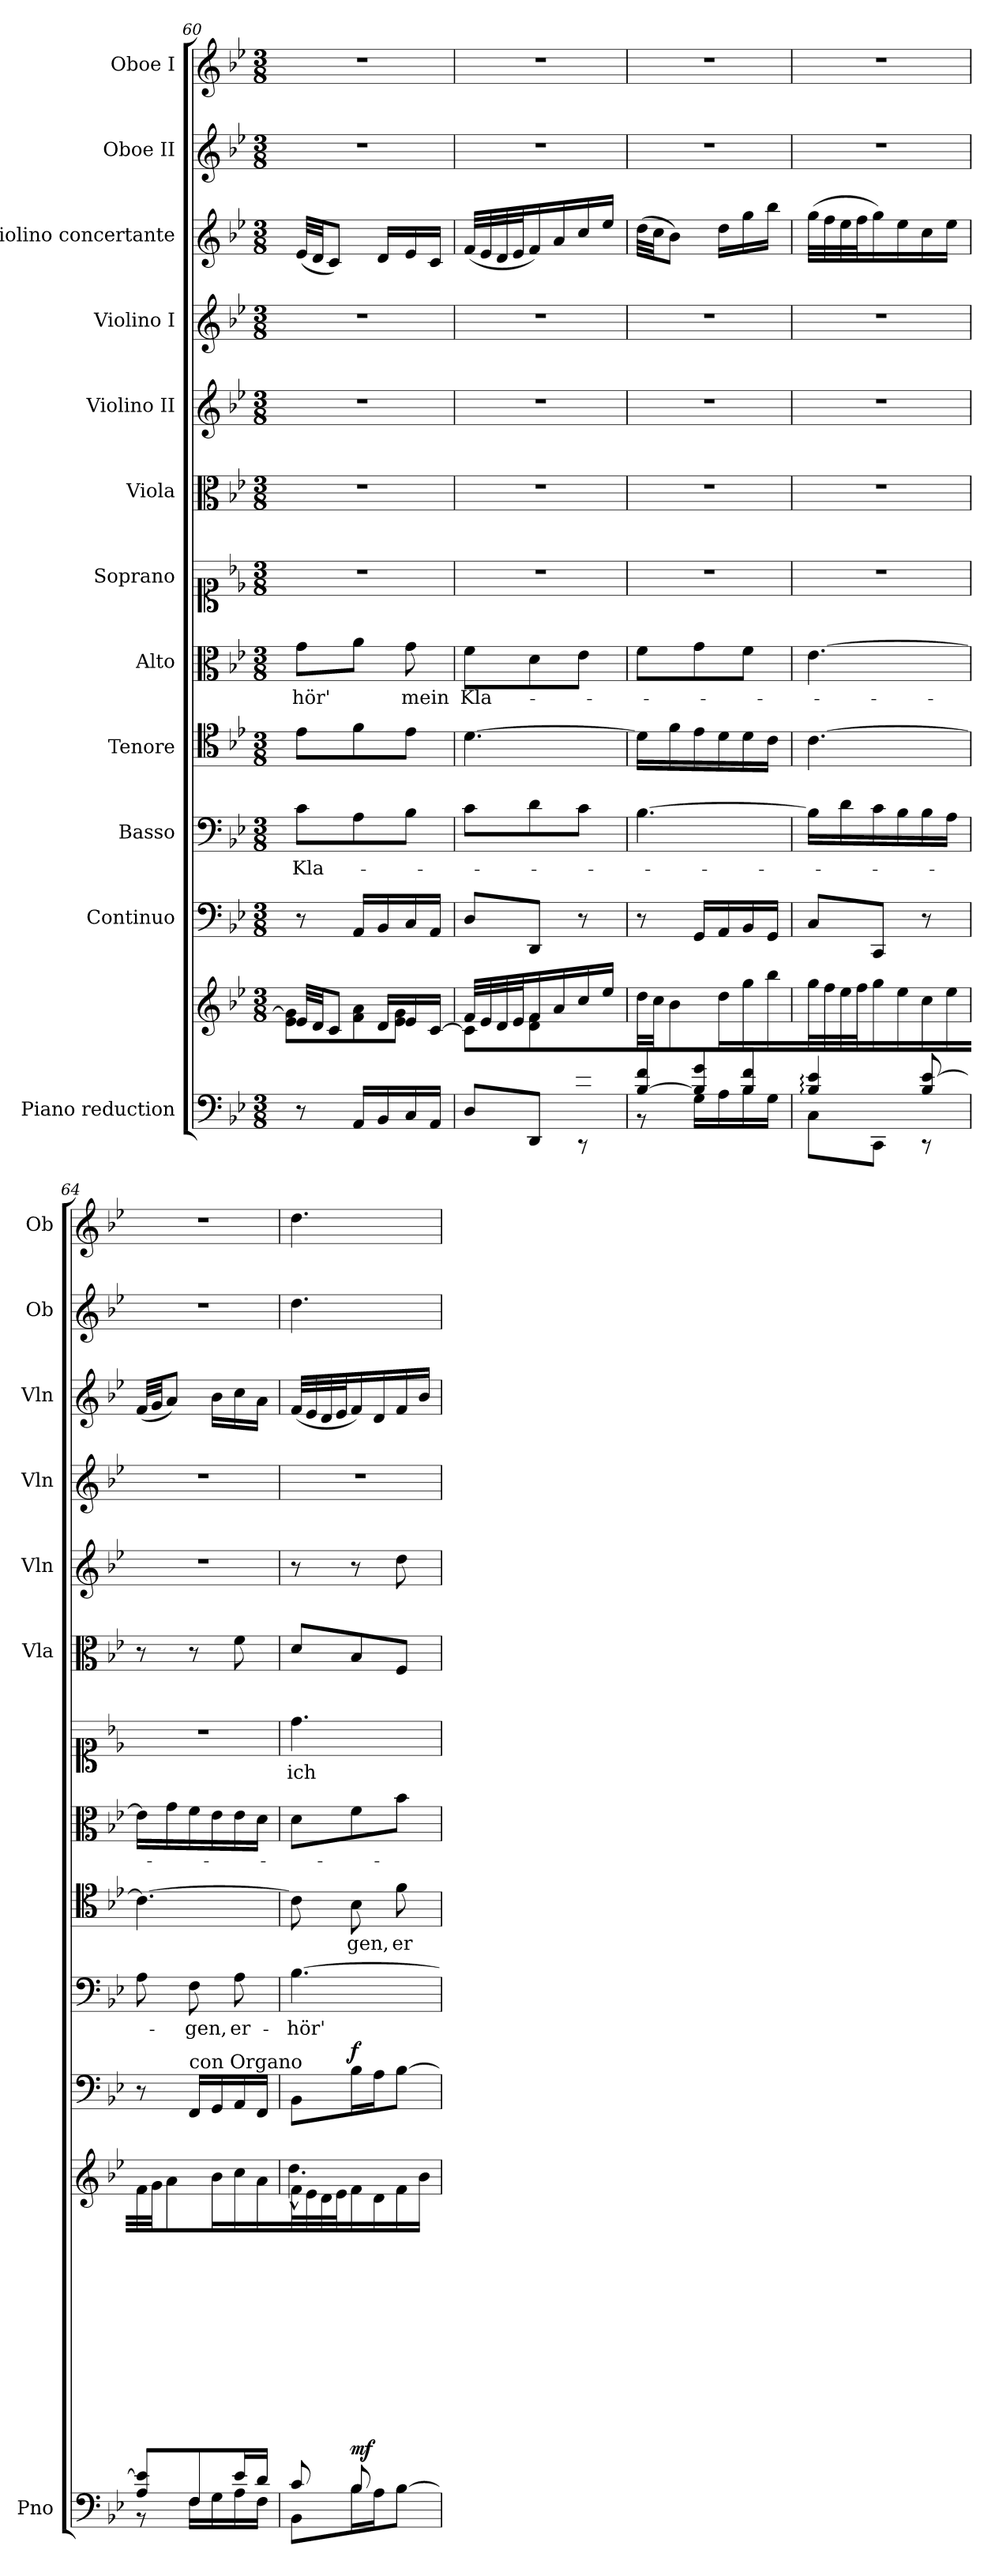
**kern	**kern	**dynam	**kern	**dynam	**kern	**text	**kern	**text	**kern	**text	**kern	**text	**kern	**kern	**kern	**kern	**kern	**kern
*part12	*part12	*part12	*part11	*part11	*part10	*part10	*part9	*part9	*part8	*part8	*part7	*part7	*part6	*part5	*part4	*part3	*part2	*part1
*staff13	*staff12	*staff12/13	*staff11	*staff11	*staff10	*staff10	*staff9	*staff9	*staff8	*staff8	*staff7	*staff7	*staff6	*staff5	*staff4	*staff3	*staff2	*staff1
*I"Piano reduction	*	*	*I"Continuo	*	*I"Basso	*	*I"Tenore	*	*I"Alto	*	*I"Soprano	*	*I"Viola	*I"Violino II	*I"Violino I	*I"Violino concertante	*I"Oboe II	*I"Oboe I
*I'Pno	*	*	*	*	*	*	*	*	*	*	*	*	*I'Vla	*I'Vln	*I'Vln	*I'Vln	*I'Ob	*I'Ob
*clefF4	*clefG2	*	*clefF4	*	*clefF4	*	*clefC4	*	*clefC3	*	*clefC1	*	*clefC3	*clefG2	*clefG2	*clefG2	*clefG2	*clefG2
*k[b-e-]	*k[b-e-]	*	*k[b-e-]	*	*k[b-e-]	*	*k[b-e-]	*	*k[b-e-]	*	*k[b-e-]	*	*k[b-e-]	*k[b-e-]	*k[b-e-]	*k[b-e-]	*k[b-e-]	*k[b-e-]
*M3/8	*M3/8	*	*M3/8	*	*M3/8	*	*M3/8	*	*M3/8	*	*M3/8	*	*M3/8	*M3/8	*M3/8	*M3/8	*M3/8	*M3/8
=60	=60	=60	=60	=60	=60	=60	=60	=60	=60	=60	=60	=60	=60	=60	=60	=60	=60	=60
*	*^	*	*	*	*	*	*	*	*	*	*	*	*	*	*	*	*	*
!	!	!	!	!	!	!	!LO:LY:b	!	!	!	!LO:LY:b	!	!	!	!	!	!	!	!
8r	32e-/LLL	8e-\ 8g\]L	.	8r	.	8c\L	Kla-	8e-\L	.	8g\L	-hör'	4.r	.	4.r	4.r	4.r	(<32e-/LLL	4.r	4.r
.	32d/JJ	.	.	.	.	.	.	.	.	.	.	.	.	.	.	.	32d/JJ	.	.
.	8c/J	.	.	.	.	.	.	.	.	.	.	.	.	.	.	.	8c/J)	.	.
16AA/LL	.	8f\ 8a\	.	16AA/LL	.	8A\	.	8f\	.	8a\J	.	.	.	.	.	.	.	.	.
16BB-/	16d/LL	.	.	16BB-/	.	.	.	.	.	.	.	.	.	.	.	.	16d/LL	.	.
!	!	!	!	!	!	!	!	!	!	!	!LO:LY:b	!	!	!	!	!	!	!	!
16C/	16e-/	8e-\ 8g\J	.	16C/	.	8B-\J	.	8e-\J	.	8g\	mein	.	.	.	.	.	16e-/	.	.
16AA/JJ	[16c/JJ	.	.	16AA/JJ	.	.	.	.	.	.	.	.	.	.	.	.	16c/JJ	.	.
=61	=61	=61	=61	=61	=61	=61	=61	=61	=61	=61	=61	=61	=61	=61	=61	=61	=61	=61	=61
*^	*	*	*	*	*	*	*	*	*	*	*	*	*	*	*	*	*	*	*
!	!	!	!	!	!	!	!	!	!	!	!	!LO:LY:b	!	!	!	!	!	!	!	!
4ryy	8D/L	32f/LLL	8c\L]	.	8D/L	.	8c\L	.	[4.d\	.	8f\L	Kla-	4.r	.	4.r	4.r	4.r	(<32f/LLL	4.r	4.r
.	.	32e-/	.	.	.	.	.	.	.	.	.	.	.	.	.	.	.	32e-/	.	.
.	.	32d/	.	.	.	.	.	.	.	.	.	.	.	.	.	.	.	32d/	.	.
.	.	32e-/J	.	.	.	.	.	.	.	.	.	.	.	.	.	.	.	32e-/J	.	.
.	8DD/J	16f/	8d\ 8f\	.	8DD/J	.	8d\	.	.	.	8d\	.	.	.	.	.	.	16f/)	.	.
.	.	16a/	.	.	.	.	.	.	.	.	.	.	.	.	.	.	.	16a/	.	.
8c/ 8e-/J	8r	16cc/	8ryy	.	8r	.	8c\J	.	.	.	8e-\J	.	.	.	.	.	.	16cc/	.	.
.	.	16ee-/JJ	.	.	.	.	.	.	.	.	.	.	.	.	.	.	.	16ee-/JJ	.	.
*	*	*v	*v	*	*	*	*	*	*	*	*	*	*	*	*	*	*	*	*	*
=62	=62	=62	=62	=62	=62	=62	=62	=62	=62	=62	=62	=62	=62	=62	=62	=62	=62	=62	=62
[8B-/ 8f/L	8r	32dd\LLL	.	8r	.	[4.B-\	.	16d\LL]	.	8f\L	.	4.r	.	4.r	4.r	4.r	(>32dd\LLL	4.r	4.r
.	.	32cc\JJ	.	.	.	.	.	.	.	.	.	.	.	.	.	.	32cc\JJ	.	.
.	.	8b-\J	.	.	.	.	.	16f\	.	.	.	.	.	.	.	.	8b-\J)	.	.
8B-/] 8g/	16G\LL	.	.	16GG/LL	.	.	.	16e-\	.	8g\	.	.	.	.	.	.	.	.	.
.	16A\	16dd\LL	.	16AA/	.	.	.	16d\	.	.	.	.	.	.	.	.	16dd\LL	.	.
8B-/ 8f/J	16B-\	16gg\	.	16BB-/	.	.	.	16d\	.	8f\J	.	.	.	.	.	.	16gg\	.	.
.	16G\JJ	16bb-\JJ	.	16GG/JJ	.	.	.	16c\JJ	.	.	.	.	.	.	.	.	16bb-\JJ	.	.
=63	=63	=63	=63	=63	=63	=63	=63	=63	=63	=63	=63	=63	=63	=63	=63	=63	=63	=63	=63
4B-/: 4e-/:	8C\L	32gg\LLL	.	8C/L	.	16B-\LL]	.	[4.c\	.	[4.e-\	.	4.r	.	4.r	4.r	4.r	(>32gg\LLL	4.r	4.r
.	.	32ff\	.	.	.	.	.	.	.	.	.	.	.	.	.	.	32ff\	.	.
.	.	32ee-\	.	.	.	16d\	.	.	.	.	.	.	.	.	.	.	32ee-\	.	.
.	.	32ff\J	.	.	.	.	.	.	.	.	.	.	.	.	.	.	32ff\J	.	.
.	8CC\J	16gg\	.	8CC/J	.	16c\	.	.	.	.	.	.	.	.	.	.	16gg\)	.	.
.	.	16ee-\	.	.	.	16B-\	.	.	.	.	.	.	.	.	.	.	16ee-\	.	.
8B-/ [8e-/	8r	16cc\	.	8r	.	16B-\	.	.	.	.	.	.	.	.	.	.	16cc\	.	.
.	.	16ee-\JJ	.	.	.	16A\JJ	.	.	.	.	.	.	.	.	.	.	16ee-\JJ	.	.
=64	=64	=64	=64	=64	=64	=64	=64	=64	=64	=64	=64	=64	=64	=64	=64	=64	=64	=64	=64
8A/ 8e-/]L	8r	32f/LLL	.	8r	.	8A\	.	4.c\_	.	16e-\LL]	.	4.r	.	8r	4.r	4.r	(<32f/LLL	4.r	4.r
.	.	32g/JJ	.	.	.	.	.	.	.	.	.	.	.	.	.	.	32g/JJ	.	.
.	.	8a/J	.	.	.	.	.	.	.	16g\	.	.	.	.	.	.	8a/J)	.	.
!	!	!	!	!LO:TX:a:t=con Organo	!	!	!	!	!	!	!	!	!	!	!	!	!	!	!
!	!	!	!	!	!	!	!LO:LY:b	!	!	!	!	!	!	!	!	!	!	!	!
8F/	16F\LL	.	.	16FF/LL	.	8F\	-gen,	.	.	16f\	.	.	.	8r	.	.	.	.	.
.	16G\	16b-\LL	.	16GG/	.	.	.	.	.	16e-\	.	.	.	.	.	.	16b-\LL	.	.
!	!	!	!	!	!	!	!LO:LY:b	!	!	!	!	!	!	!	!	!	!	!	!
16e-/L	16A\	16cc\	.	16AA/	.	8A\	er-	.	.	16e-\	.	.	.	8f\	.	.	16cc\	.	.
16d/JJ	16F\JJ	16a\JJ	.	16FF/JJ	.	.	.	.	.	16d\JJ	.	.	.	.	.	.	16a\JJ	.	.
!!LO:PB:g=z
=65	=65	=65	=65	=65	=65	=65	=65	=65	=65	=65	=65	=65	=65	=65	=65	=65	=65	=65	=65
*	*	*^	*	*	*	*	*	*	*	*	*	*	*	*	*	*	*	*	*
*	*	*	*^	*	*	*	*	*	*	*	*	*	*	*	*	*	*	*	*	*
!	!	!	!	!	!	!	!	!	!LO:LY:b	!	!	!	!	!	!LO:LY:b	!	!	!	!	!	!
8c/L	8BB-\L	32f/LLL	4.dd^^\	4ryy	.	8BB-\L	.	[4.B-\	-hör'	8c\]	.	8d\L	.	4.dd\	ich	8d/L	8r	4.r	(<32f/LLL	4.dd\	4.dd\
.	.	32e-/	.	.	.	.	.	.	.	.	.	.	.	.	.	.	.	.	32e-/	.	.
.	.	32d/	.	.	.	.	.	.	.	.	.	.	.	.	.	.	.	.	32d/	.	.
.	.	32e-/J	.	.	.	.	.	.	.	.	.	.	.	.	.	.	.	.	32e-/J	.	.
!	!	!	!	!	!LO:DY:b	!	!LO:DY:a	!	!	!	!LO:LY:b	!	!	!	!	!	!	!	!	!	!
8B-/	16B-\L	16f/	.	.	mf	16B-\L	f	.	.	8B-\	-gen,	8f\	.	.	.	8B-/	8r	.	16f/)	.	.
.	16A\J	16d/	.	.	.	16A\J	.	.	.	.	.	.	.	.	.	.	.	.	16d/	.	.
!	!	!	!	!	!	!	!	!	!	!	!LO:LY:b	!	!	!	!	!	!	!	!	!	!
8ryy	[8B-\J	16f/	.	8f\J	.	[8B-\J	.	.	.	8f\	er-	8b-\J	.	.	.	8F/J	8dd\	.	16f/	.	.
.	.	16b-/JJ	.	.	.	.	.	.	.	.	.	.	.	.	.	.	.	.	16b-/JJ	.	.
*v	*v	*	*	*	*	*	*	*	*	*	*	*	*	*	*	*	*	*	*	*	*
*	*v	*v	*v	*	*	*	*	*	*	*	*	*	*	*	*	*	*	*	*	*
=	=	=	=	=	=	=	=	=	=	=	=	=	=	=	=	=	=	=
*-	*-	*-	*-	*-	*-	*-	*-	*-	*-	*-	*-	*-	*-	*-	*-	*-	*-	*-
